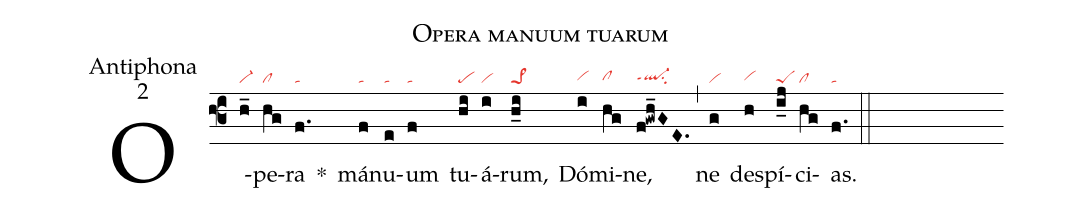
name: Opera manuum tuarum;
office-part: Antiphona;
mode: 2;
nabc-lines: 1;
%%
(f3)
O(h_|vi-)pe(hg|cl)ra(f.|ta) *()
má(f|ta)nu(e|ta)um(f|ta) tu(hi|pe)á(i|vi)rum,(h_i|pe>1) Dó(i|vihg)mi(hg|clhg)ne,(f!gwh_GE.|ql-hgppt1su2) (,)
ne(g|vi) de(h|vihg)spí(i_j|peS)ci(hg|cl)as.(f.|ta) (::)
